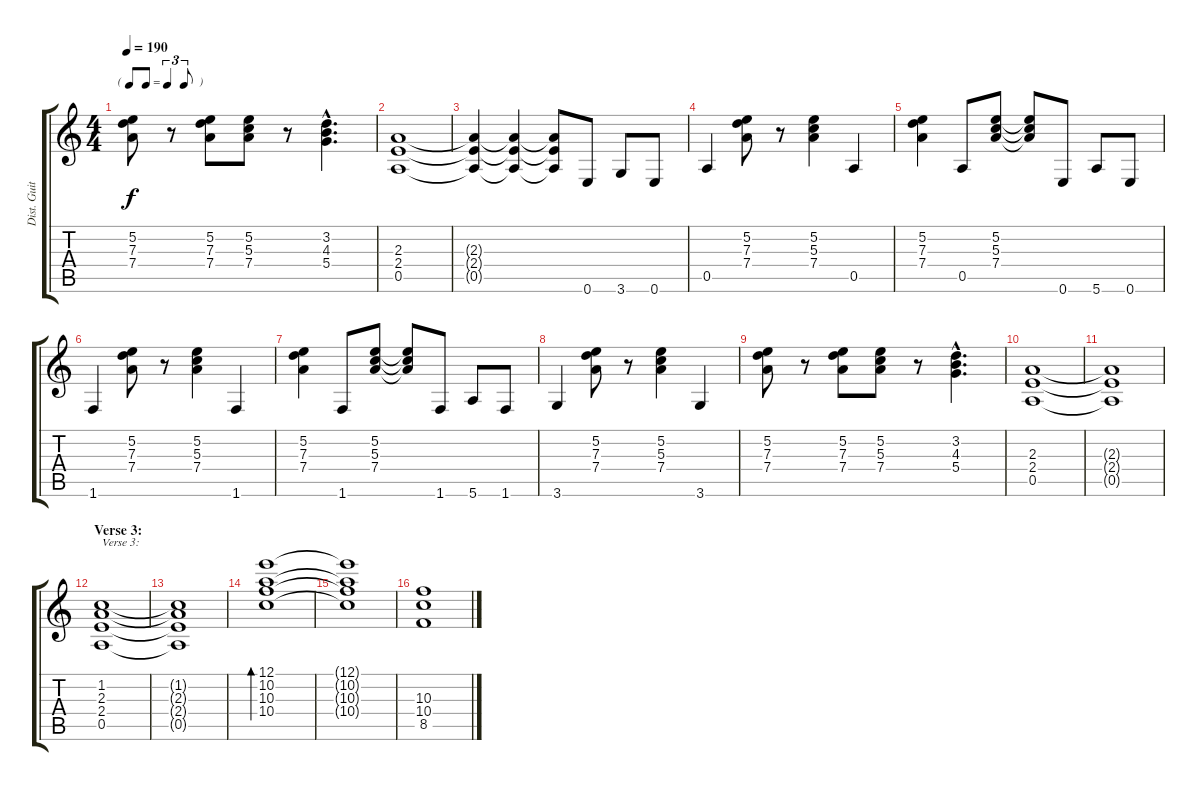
\track ("Dist. Guitar 2" "Dist. Guit") {instrument overdrivenguitar}
\staff {score tabs}
\tuning (E4 B3 G3 D3 A2 E2) {hide}
\ts (4 4)
\tf triplet8th
\tempo 190
\clef g2
\ks c
(5.2 7.3 7.4).8{dy f} r.8 (5.2 7.3 7.4).8 (5.2 5.3 7.4).8 r.8 (3.2{hac} 4.3{hac} 5.4{hac}).4{d} |
(2.3 2.4 0.5).1 |
(2.3{t} 2.4{t} 0.5{t}).4 (2.3{t} 2.4{t} 0.5{t}).4 (2.3{t} 2.4{t} 0.5{t}).8 0.6.8 3.6.8 0.6.8 |
0.5.4 (5.2 7.3 7.4).8 r.8 (5.2 5.3 7.4).4 0.5.4 |
(5.2 7.3 7.4).4 0.5.8 (5.2 5.3 7.4).8 (5.2{t} 5.3{t} 7.4{t}).8 0.6.8 5.6.8 0.6.8 |
1.6.4 (5.2 7.3 7.4).8 r.8 (5.2 5.3 7.4).4 1.6.4 |
(5.2 7.3 7.4).4 1.6.8 (5.2 5.3 7.4).8 (5.2{t} 5.3{t} 7.4{t}).8 1.6.8 5.6.8 1.6.8 |
3.6.4 (5.2 7.3 7.4).8 r.8 (5.2 5.3 7.4).4 3.6.4 |
(5.2 7.3 7.4).8 r.8 (5.2 7.3 7.4).8 (5.2 5.3 7.4).8 r.8 (3.2{hac} 4.3{hac} 5.4{hac}).4{d} |
(2.3 2.4 0.5).1 |
(2.3{t} 2.4{t} 0.5{t}).1 |
\section ("" "Verse 3:")
(1.2 2.3 2.4 0.5).1{txt "Verse 3:"} |
(1.2{t} 2.3{t} 2.4{t} 0.5{t}).1 |
(12.1 10.2 10.3 10.4).1{bd 480} |
(12.1{t} 10.2{t} 10.3{t} 10.4{t}).1 |
(10.3 10.4 8.5).1
